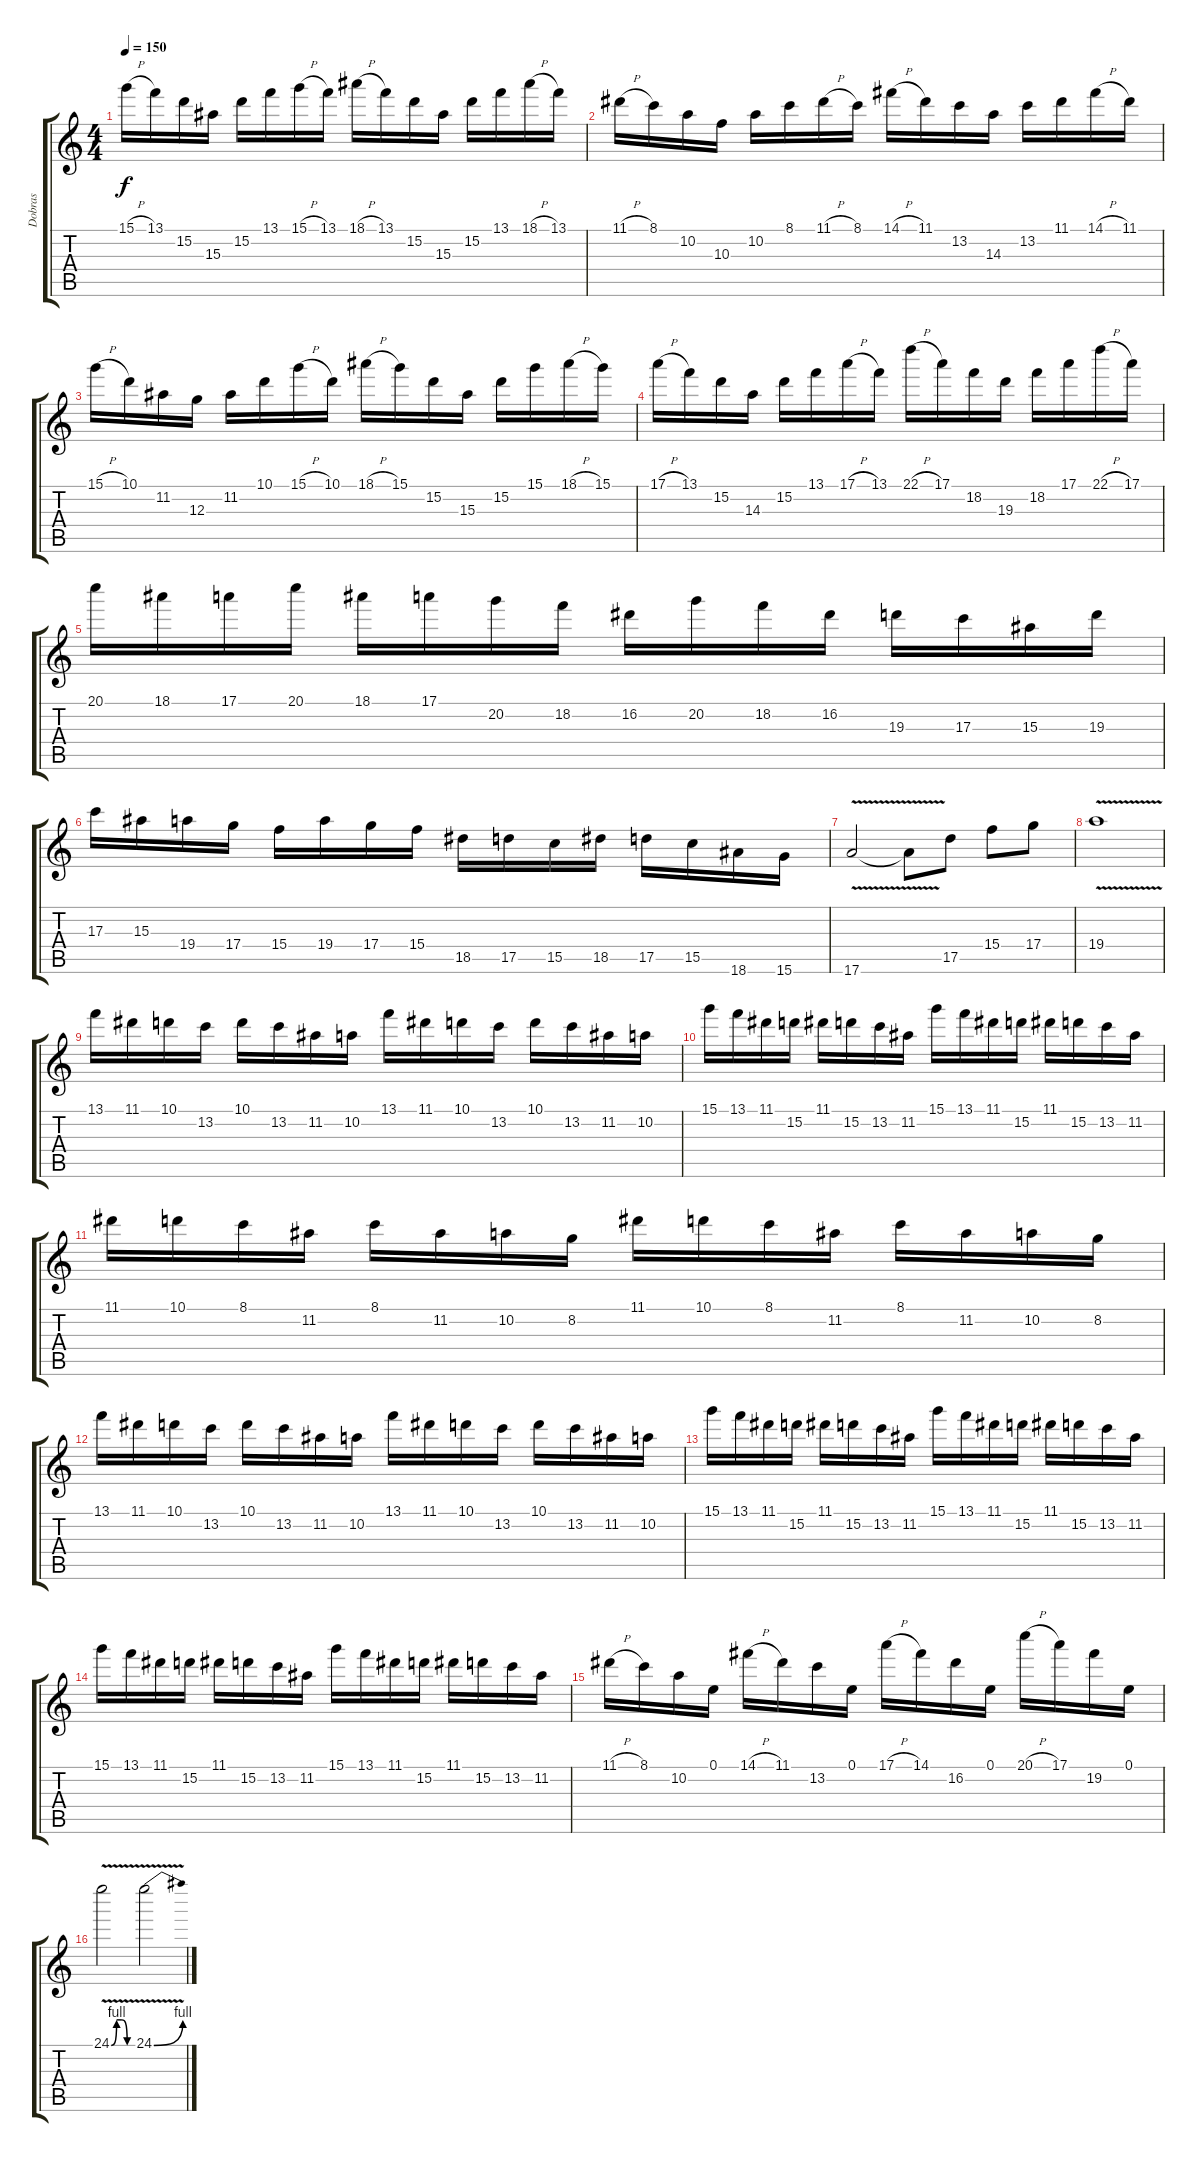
\track ("Dobras" "Dobras") {instrument overdrivenguitar}
\staff {score tabs}
\tuning (E4 B3 G3 D3 A2 E2) {hide}
\ts (4 4)
\tempo 150
\clef g2
\ks c
15.1{h}.16{dy f} 13.1.16 15.2.16 15.3.16 15.2.16 13.1.16 15.1{h}.16 13.1.16 18.1{h}.16 13.1.16 15.2.16 15.3.16 15.2.16 13.1.16 18.1{h}.16 13.1.16 |
11.1{h}.16 8.1.16 10.2.16 10.3.16 10.2.16 8.1.16 11.1{h}.16 8.1.16 14.1{h}.16 11.1.16 13.2.16 14.3.16 13.2.16 11.1.16 14.1{h}.16 11.1.16 |
15.1{h}.16 10.1.16 11.2.16 12.3.16 11.2.16 10.1.16 15.1{h}.16 10.1.16 18.1{h}.16 15.1.16 15.2.16 15.3.16 15.2.16 15.1.16 18.1{h}.16 15.1.16 |
17.1{h}.16 13.1.16 15.2.16 14.3.16 15.2.16 13.1.16 17.1{h}.16 13.1.16 22.1{h}.16 17.1.16 18.2.16 19.3.16 18.2.16 17.1.16 22.1{h}.16 17.1.16 |
20.1.16 18.1.16 17.1.16 20.1.16 18.1.16 17.1.16 20.2.16 18.2.16 16.2.16 20.2.16 18.2.16 16.2.16 19.3.16 17.3.16 15.3.16 19.3.16 |
17.3.16 15.3.16 19.4.16 17.4.16 15.4.16 19.4.16 17.4.16 15.4.16 18.5.16 17.5.16 15.5.16 18.5.16 17.5.16 15.5.16 18.6.16 15.6.16 |
17.6{v}.2 17.6{t}.8 17.5.8 15.4.8 17.4.8 |
19.4{v}.1 |
13.1.16 11.1.16 10.1.16 13.2.16 10.1.16 13.2.16 11.2.16 10.2.16 13.1.16 11.1.16 10.1.16 13.2.16 10.1.16 13.2.16 11.2.16 10.2.16 |
15.1.16 13.1.16 11.1.16 15.2.16 11.1.16 15.2.16 13.2.16 11.2.16 15.1.16 13.1.16 11.1.16 15.2.16 11.1.16 15.2.16 13.2.16 11.2.16 |
11.1.16 10.1.16 8.1.16 11.2.16 8.1.16 11.2.16 10.2.16 8.2.16 11.1.16 10.1.16 8.1.16 11.2.16 8.1.16 11.2.16 10.2.16 8.2.16 |
13.1.16 11.1.16 10.1.16 13.2.16 10.1.16 13.2.16 11.2.16 10.2.16 13.1.16 11.1.16 10.1.16 13.2.16 10.1.16 13.2.16 11.2.16 10.2.16 |
15.1.16 13.1.16 11.1.16 15.2.16 11.1.16 15.2.16 13.2.16 11.2.16 15.1.16 13.1.16 11.1.16 15.2.16 11.1.16 15.2.16 13.2.16 11.2.16 |
15.1.16 13.1.16 11.1.16 15.2.16 11.1.16 15.2.16 13.2.16 11.2.16 15.1.16 13.1.16 11.1.16 15.2.16 11.1.16 15.2.16 13.2.16 11.2.16 |
11.1{h}.16 8.1.16 10.2.16 0.1.16 14.1{h}.16 11.1.16 13.2.16 0.1.16 17.1{h}.16 14.1.16 16.2.16 0.1.16 20.1{h}.16 17.1.16 19.2.16 0.1.16 |
24.1{be (custom 0 0 15 4 30 4 45 0 60 0) v}.2 24.1{be (bend 0 0 60 4) v}.2
